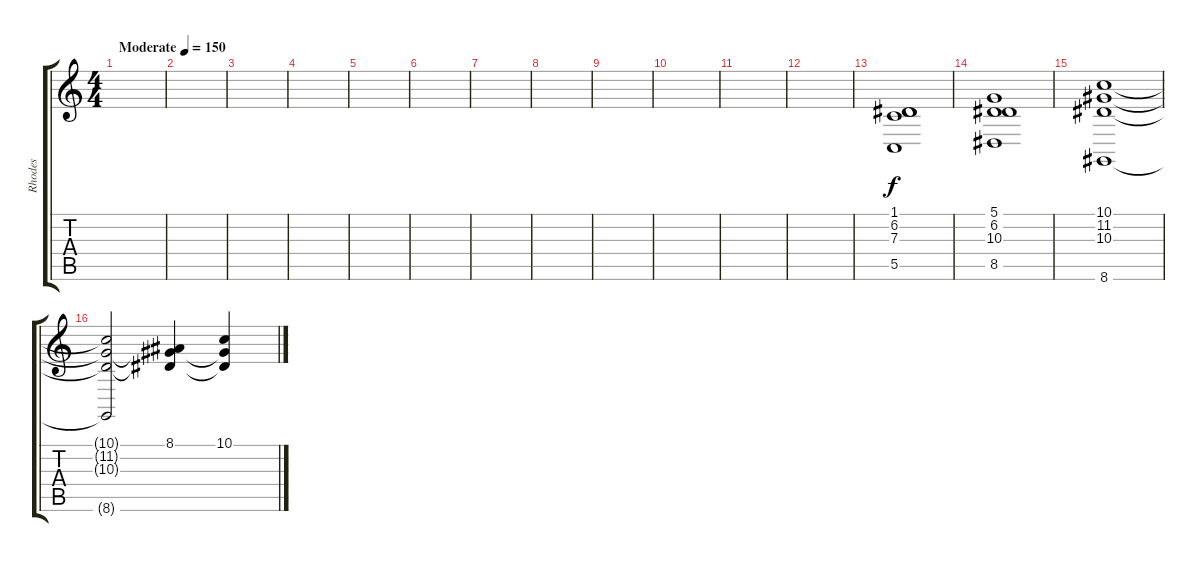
\track ("Rhodes" "Rhodes") {instrument electricpiano1}
\staff {score tabs}
\tuning (D4 A3 F3 C3 G2 C2) {hide}
\ts (4 4)
\tempo (150 "Moderate")
\clef g2
\ks c
|
|
|
|
|
|
|
|
|
|
|
|
(1.1 6.2 7.3 5.5).1 |
(5.1 6.2 10.3 8.5).1 |
(10.1 11.2 10.3 8.6).1 |
(10.1{t} 11.2{t} 10.3{t} 8.6{t}).2 (8.1 11.2{t} 10.3{t}).4 (10.1 11.2{t} 10.3{t}).4
